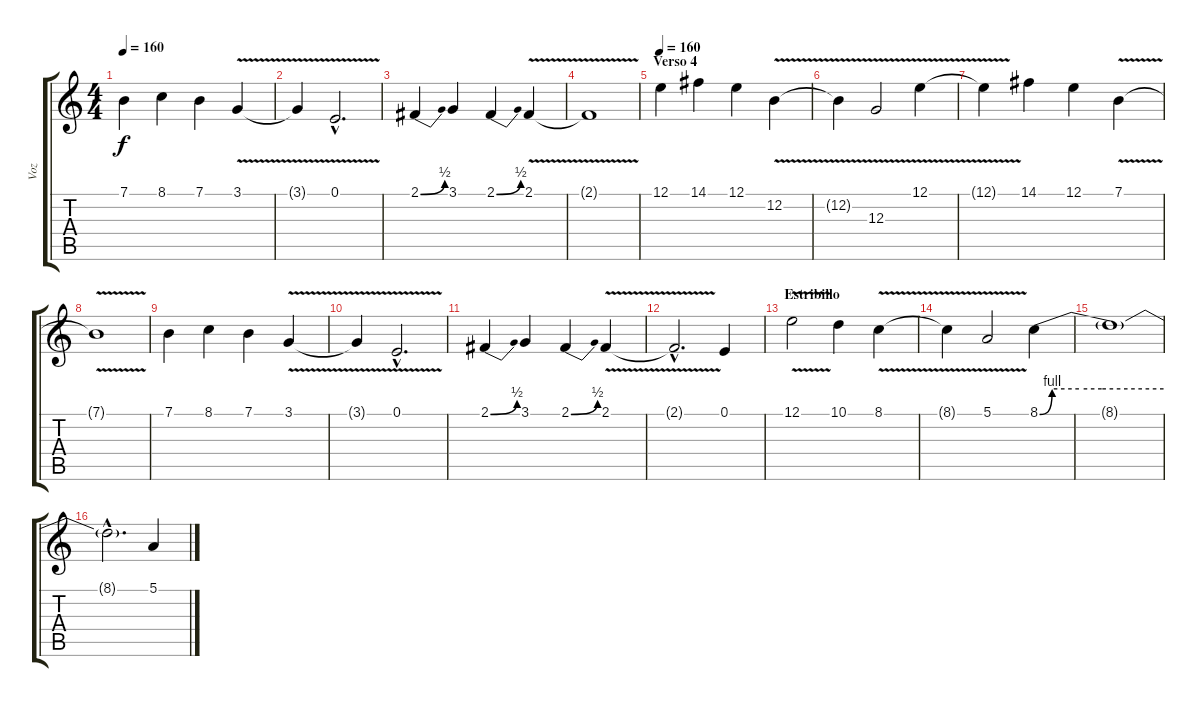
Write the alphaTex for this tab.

\track ("Voz" "Voz") {instrument lead2sawtooth}
\staff {score tabs}
\tuning (E4 B3 G3 D3 A2 E2) {hide}
\ts (4 4)
\tempo 160
\clef g2
\ks c
7.1.4{dy f} 8.1.4 7.1.4 3.1{v}.4 |
3.1{t}.4 0.1{v hac}.2{d} |
2.1{be (bend 0 0 60 2)}.4 3.1.4 2.1{be (bend 0 0 60 2)}.4 2.1{v}.4 |
2.1{t}.1 |
\section ("" "Verso 4")
\tempo 160
12.1.4{volume 16} 14.1.4 12.1.4 12.2{v}.4 |
12.2{t}.4 12.3{v}.2 12.1{v}.4 |
12.1{t}.4 14.1.4 12.1.4 7.1{v}.4 |
7.1{t}.1 |
7.1.4 8.1.4 7.1.4 3.1{v}.4 |
3.1{t}.4 0.1{v hac}.2{d} |
2.1{be (bend 0 0 60 2)}.4 3.1.4 2.1{be (bend 0 0 60 2)}.4 2.1{v}.4 |
2.1{hac t}.2{d} 0.1.4 |
\section ("" "Estribillo")
12.1{v}.2 10.1.4 8.1{v}.4 |
8.1{t}.4 5.1{v}.2 8.1{be (custom 0 0 6 4 19 4 30 4 60 4)}.4 |
8.1{t}.1 |
8.1{hac t}.2{d} 5.1.4
